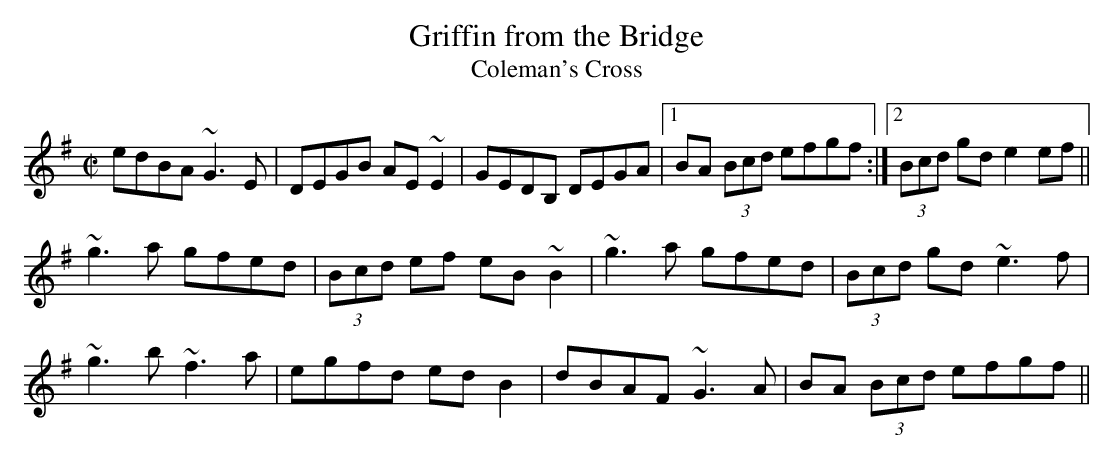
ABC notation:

X:1
T:Griffin from the Bridge
T:Coleman's Cross
M:C|
L:1/8
K:G
edBA ~G3E | DEGB AE~E2 | GEDB, DEGA |1 BA (3Bcd efgf :|2 (3Bcd gd e2ef ||
~g3a gfed | (3Bcd ef eB~B2 | ~g3a gfed | (3Bcd gd ~e3f |
~g3b ~f3a | egfd edB2 | dBAF ~G3A | BA (3Bcd efgf ||
